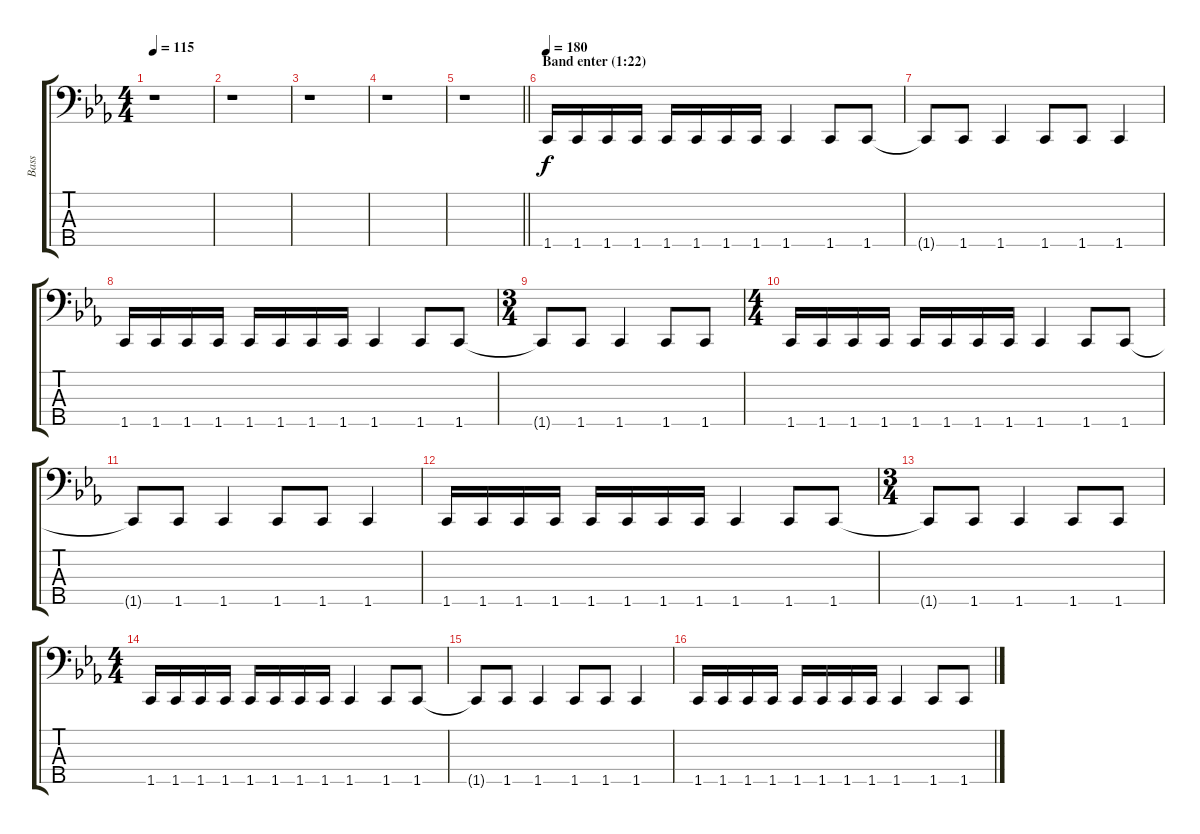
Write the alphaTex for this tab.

\track ("Bass" "Bass") {instrument electricbassfinger}
\staff {score tabs}
\tuning (G2 D2 A1 E1 B0) {hide}
\ts (4 4)
\tempo 115
\clef f4
\ks cminor
r.1{dy f} |
r.1 |
r.1 |
r.1 |
\barLineRight lightlight
r.1 |
\section ("" "Band enter (1:22)")
\tempo 180
1.5.16 1.5.16 1.5.16 1.5.16 1.5.16 1.5.16 1.5.16 1.5.16 1.5.4 1.5.8 1.5.8 |
1.5{t}.8 1.5.8 1.5.4 1.5.8 1.5.8 1.5.4 |
1.5.16 1.5.16 1.5.16 1.5.16 1.5.16 1.5.16 1.5.16 1.5.16 1.5.4 1.5.8 1.5.8 |
\ts (3 4)
1.5{t}.8 1.5.8 1.5.4 1.5.8 1.5.8 |
\ts (4 4)
1.5.16 1.5.16 1.5.16 1.5.16 1.5.16 1.5.16 1.5.16 1.5.16 1.5.4 1.5.8 1.5.8 |
1.5{t}.8 1.5.8 1.5.4 1.5.8 1.5.8 1.5.4 |
1.5.16 1.5.16 1.5.16 1.5.16 1.5.16 1.5.16 1.5.16 1.5.16 1.5.4 1.5.8 1.5.8 |
\ts (3 4)
1.5{t}.8 1.5.8 1.5.4 1.5.8 1.5.8 |
\ts (4 4)
1.5.16 1.5.16 1.5.16 1.5.16 1.5.16 1.5.16 1.5.16 1.5.16 1.5.4 1.5.8 1.5.8 |
1.5{t}.8 1.5.8 1.5.4 1.5.8 1.5.8 1.5.4 |
1.5.16 1.5.16 1.5.16 1.5.16 1.5.16 1.5.16 1.5.16 1.5.16 1.5.4 1.5.8 1.5.8
